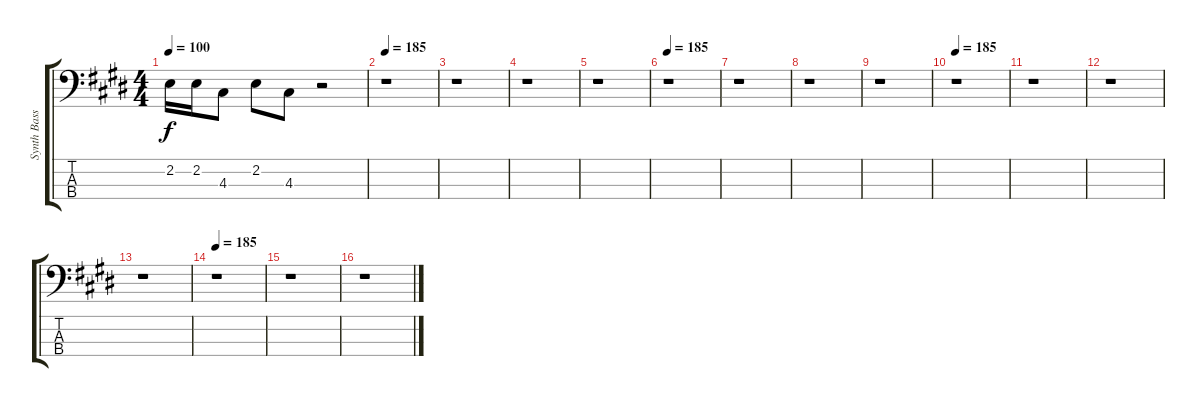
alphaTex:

\track ("Synth Bass" "Synth Bass") {instrument synthbass1}
\staff {score tabs}
\tuning (G2 D2 A1 E1) {hide}
\ts (4 4)
\tempo 100
\clef f4
\ks e
2.2{t}.16{dy f} 2.2.16 4.3.8 2.2.8 4.3.8 r.2 |
\tempo 185
r.1 |
r.1 |
r.1 |
r.1 |
\tempo 185
r.1 |
r.1 |
r.1 |
r.1 |
\tempo 185
r.1 |
r.1 |
r.1 |
r.1 |
\tempo 185
r.1 |
r.1 |
r.1
